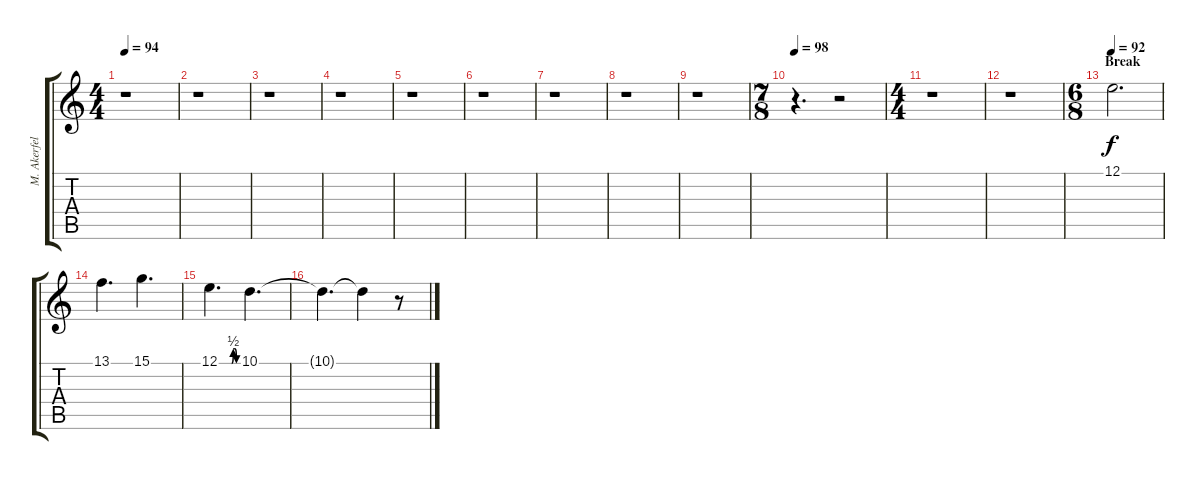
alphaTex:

\track ("M. Akerfeldt (Vocals)" "M. Akerfel") {instrument oboe}
\staff {score tabs}
\tuning (E4 A3 F3 D3 A2 D2) {hide}
\ts (4 4)
\tempo 94
\clef g2
\ks c
r.1{dy f} |
r.1 |
r.1 |
r.1 |
r.1 |
r.1 |
r.1 |
r.1 |
r.1 |
\ts (7 8)
\tempo 98
r.4{d} r.2 |
\ts (4 4)
r.1 |
r.1 |
\ts (6 8)
\section ("" "Break")
\tempo 92
12.1.2{d} |
13.1.4{d} 15.1.4{d} |
12.1{be (custom 0 0 40 0 45 2 50 2 55 0 60 0)}.4{d} 10.1.4{d} |
10.1{t}.4{d} 10.1{t}.4 r.8
